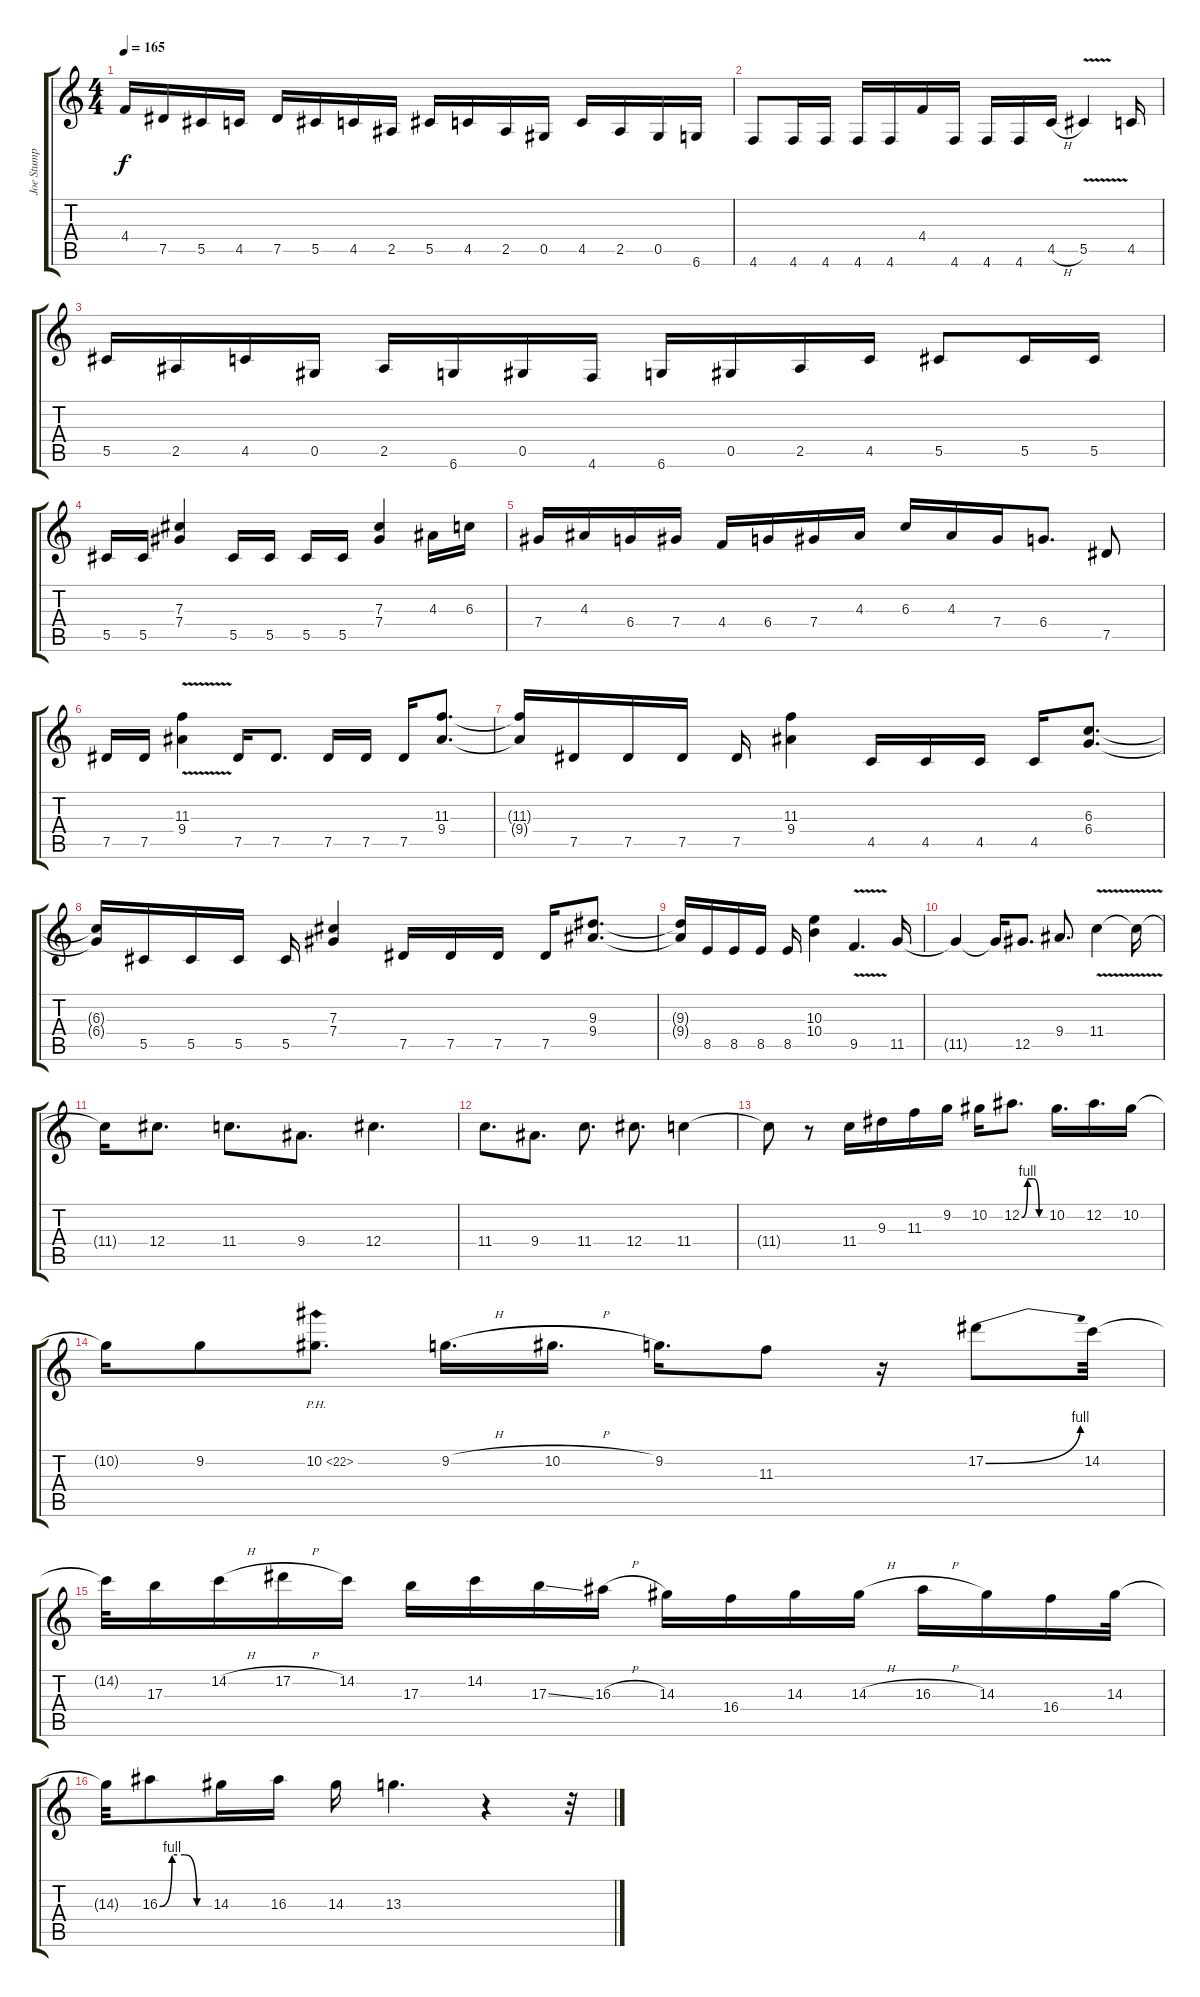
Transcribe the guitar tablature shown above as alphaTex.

\track ("Joe Stump" "Joe Stump") {instrument overdrivenguitar}
\staff {score tabs}
\tuning (Eb4 Bb3 Gb3 Db3 Ab2 Db2) {hide}
\ts (4 4)
\tempo 165
\clef g2
\ks c
4.4.16{dy f} 7.5.16 5.5.16 4.5.16 7.5.16 5.5.16 4.5.16 2.5.16 5.5.16 4.5.16 2.5.16 0.5.16 4.5.16 2.5.16 0.5.16 6.6.16 |
4.6.8 4.6.16 4.6.16 4.6.16 4.6.16 4.4.16 4.6.16 4.6.16 4.6.16 4.5{h}.16 5.5{v}.4 4.5.16 |
5.5.16 2.5.16 4.5.16 0.5.16 2.5.16 6.6.16 0.5.16 4.6.16 6.6.16 0.5.16 2.5.16 4.5.16 5.5.8 5.5.16 5.5.16 |
5.5.16 5.5.16 (7.3 7.4).4 5.5.16 5.5.16 5.5.16 5.5.16 (7.3 7.4).4 4.3.16 6.3.16 |
7.4.16 4.3.16 6.4.16 7.4.16 4.4.16 6.4.16 7.4.16 4.3.16 6.3.16 4.3.16 7.4.16 6.4.8{d} 7.5.8 |
7.5.16 7.5.16 (11.3 9.4{v}).4 7.5.16 7.5.8{d} 7.5.16 7.5.16 7.5.16 (11.3 9.4).8{d} |
(11.3{t} 9.4{t}).16 7.5.16 7.5.16 7.5.16 7.5.16 (11.3 9.4).4 4.5.16 4.5.16 4.5.16 4.5.16 (6.3 6.4).8{d} |
(6.3{t} 6.4{t}).16 5.5.16 5.5.16 5.5.16 5.5.16 (7.3 7.4).4 7.5.16 7.5.16 7.5.16 7.5.16 (9.3 9.4).8{d} |
(9.3{t} 9.4{t}).16 8.5.16 8.5.16 8.5.16 8.5.16 (10.3 10.4).4 9.5{v}.4{d} 11.5.16 |
11.5{t}.4 11.5{t}.16 12.5.8{d} 9.4.8{d} 11.4{v}.4 11.4{t}.16 |
11.4{t}.16 12.4.8{d} 11.4.8{d} 9.4.8{d} 12.4.4{d} |
11.4.8{d} 9.4.8{d} 11.4.8{d} 12.4.8{d} 11.4.4 |
11.4{t}.8 r.8 11.4.16 9.3.16 11.3.16 9.2.16 10.2.16 12.2{be (custom 0 0 15 4 30 4 45 0 60 0)}.8{d} 10.2.16{d} 12.2.16{d} 10.2.16 |
10.2{t}.16 9.2.8 10.2{ph 12}.8{d} 9.2{h}.16{d} 10.2{h}.16{d} 9.2.16{d} 11.3.8 r.16 17.2{be (bend 0 0 60 4)}.8 14.2.32 |
14.2{t}.32 17.3.16 14.2{h}.16 17.2{h}.16 14.2.16 17.3.16 14.2.16 17.3{ss}.16 16.3{h}.16 14.3.16 16.4.16 14.3.16 14.3{h}.16 16.3{h}.16 14.3.16 16.4.16 14.3.32 |
14.3{t}.32 16.3{be (custom 0 0 15 4 30 4 45 0 60 0)}.8 14.3.16 16.3.16 14.3.16 13.3.4{d} r.4 r.32
